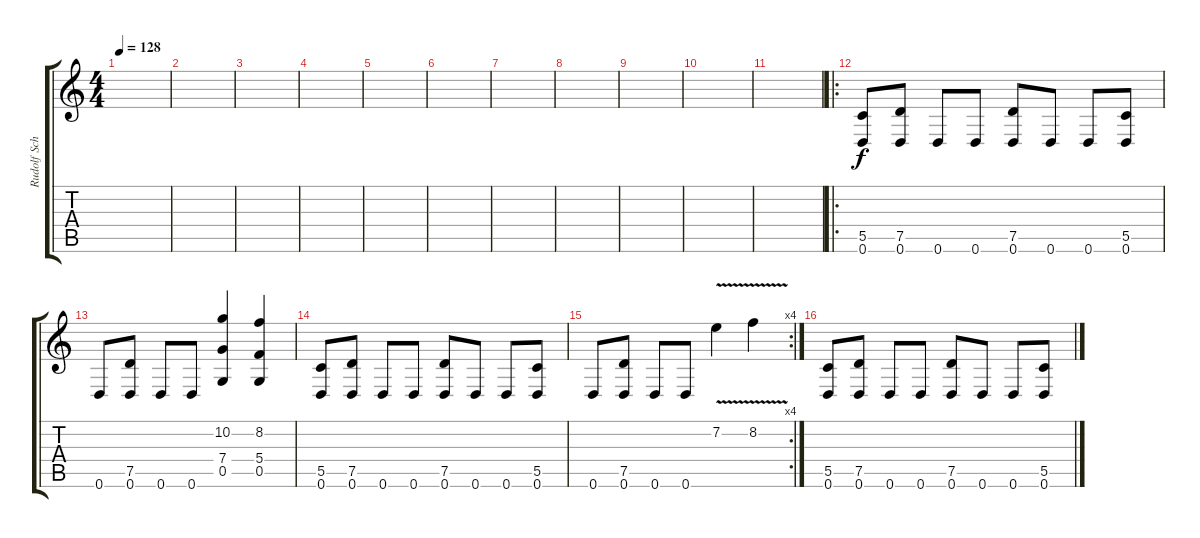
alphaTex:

\track ("Rudolf Schenker" "Rudolf Sch") {instrument distortionguitar}
\staff {score tabs}
\tuning (D4 A3 F3 C3 G2 D2) {hide}
\ts (4 4)
\tempo 128
\clef g2
\ks c
|
|
|
|
|
|
|
|
|
|
|
\ro
(5.5 0.6).8{instrument distortionguitar} (7.5 0.6).8 0.6.8 0.6.8 (7.5 0.6).8 0.6.8 0.6.8 (5.5 0.6).8 |
0.6.8 (7.5 0.6).8 0.6.8 0.6.8 (10.2 7.4 0.5).4 (8.2 5.4 0.5).4 |
(5.5 0.6).8 (7.5 0.6).8 0.6.8 0.6.8 (7.5 0.6).8 0.6.8 0.6.8 (5.5 0.6).8 |
\rc 4
0.6.8 (7.5 0.6).8 0.6.8 0.6.8 7.2{v}.4 8.2{v}.4 |
(5.5 0.6).8 (7.5 0.6).8 0.6.8 0.6.8 (7.5 0.6).8 0.6.8 0.6.8 (5.5 0.6).8
